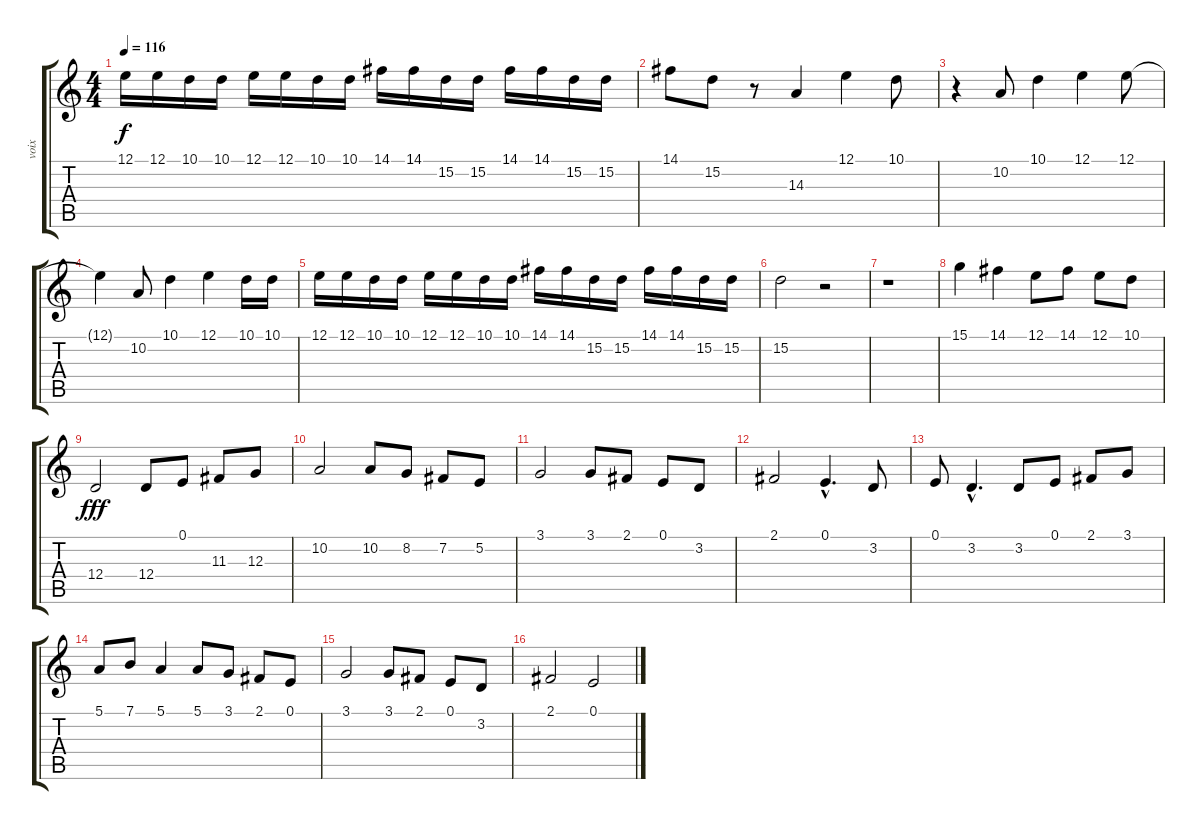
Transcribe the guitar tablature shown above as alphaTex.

\track ("voix" "voix") {instrument choiraahs}
\staff {score tabs}
\tuning (E4 B3 G3 D3 A2 E2) {hide}
\ts (4 4)
\tempo 116
\clef g2
\ks c
12.1.16{dy f} 12.1.16 10.1.16 10.1.16 12.1.16 12.1.16 10.1.16 10.1.16 14.1.16 14.1.16 15.2.16 15.2.16 14.1.16 14.1.16 15.2.16 15.2.16 |
14.1.8 15.2.8 r.8 14.3.4 12.1.4 10.1.8 |
r.4 10.2.8 10.1.4 12.1.4 12.1.8 |
12.1{t}.4 10.2.8 10.1.4 12.1.4 10.1.16 10.1.16 |
12.1.16 12.1.16 10.1.16 10.1.16 12.1.16 12.1.16 10.1.16 10.1.16 14.1.16 14.1.16 15.2.16 15.2.16 14.1.16 14.1.16 15.2.16 15.2.16 |
15.2.2 r.2 |
r.1 |
15.1.4 14.1.4 12.1.8 14.1.8 12.1.8 10.1.8 |
12.4.2{dy fff} 12.4.8 0.1.8 11.3.8 12.3.8 |
10.2.2 10.2.8 8.2.8 7.2.8 5.2.8 |
3.1.2 3.1.8 2.1.8 0.1.8 3.2.8 |
2.1.2 0.1{hac}.4{d} 3.2.8 |
0.1.8 3.2{hac}.4{d} 3.2.8 0.1.8 2.1.8 3.1.8 |
5.1.8 7.1.8 5.1.4 5.1.8 3.1.8 2.1.8 0.1.8 |
3.1.2 3.1.8 2.1.8 0.1.8 3.2.8 |
2.1.2 0.1.2
